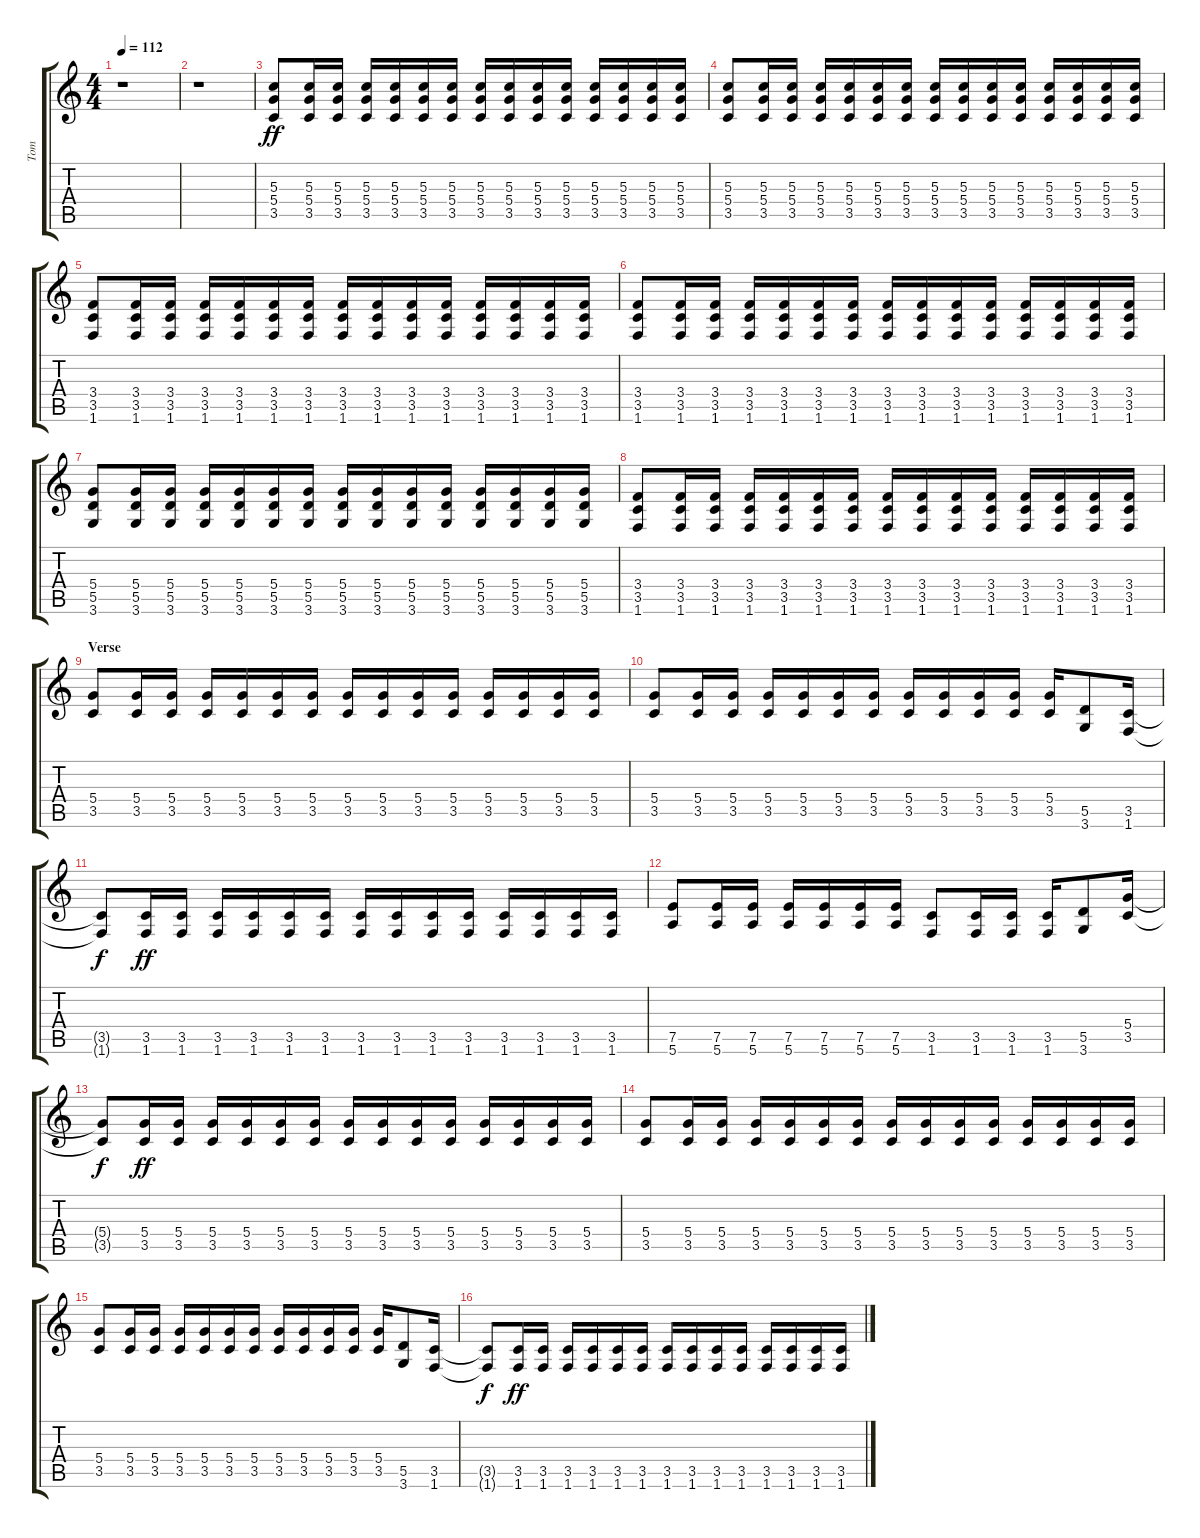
\track ("Tom" "Tom") {instrument overdrivenguitar}
\staff {score tabs}
\tuning (E4 B3 G3 D3 A2 E2) {hide}
\ts (4 4)
\tempo 112
\clef g2
\ks c
r.1{dy ff instrument overdrivenguitar} |
r.1 |
(5.3 5.4 3.5).8 (5.3 5.4 3.5).16 (5.3 5.4 3.5).16 (5.3 5.4 3.5).16 (5.3 5.4 3.5).16 (5.3 5.4 3.5).16 (5.3 5.4 3.5).16 (5.3 5.4 3.5).16 (5.3 5.4 3.5).16 (5.3 5.4 3.5).16 (5.3 5.4 3.5).16 (5.3 5.4 3.5).16 (5.3 5.4 3.5).16 (5.3 5.4 3.5).16 (5.3 5.4 3.5).16 |
(5.3 5.4 3.5).8 (5.3 5.4 3.5).16 (5.3 5.4 3.5).16 (5.3 5.4 3.5).16 (5.3 5.4 3.5).16 (5.3 5.4 3.5).16 (5.3 5.4 3.5).16 (5.3 5.4 3.5).16 (5.3 5.4 3.5).16 (5.3 5.4 3.5).16 (5.3 5.4 3.5).16 (5.3 5.4 3.5).16 (5.3 5.4 3.5).16 (5.3 5.4 3.5).16 (5.3 5.4 3.5).16 |
(3.4 3.5 1.6).8 (3.4 3.5 1.6).16 (3.4 3.5 1.6).16 (3.4 3.5 1.6).16 (3.4 3.5 1.6).16 (3.4 3.5 1.6).16 (3.4 3.5 1.6).16 (3.4 3.5 1.6).16 (3.4 3.5 1.6).16 (3.4 3.5 1.6).16 (3.4 3.5 1.6).16 (3.4 3.5 1.6).16 (3.4 3.5 1.6).16 (3.4 3.5 1.6).16 (3.4 3.5 1.6).16 |
(3.4 3.5 1.6).8 (3.4 3.5 1.6).16 (3.4 3.5 1.6).16 (3.4 3.5 1.6).16 (3.4 3.5 1.6).16 (3.4 3.5 1.6).16 (3.4 3.5 1.6).16 (3.4 3.5 1.6).16 (3.4 3.5 1.6).16 (3.4 3.5 1.6).16 (3.4 3.5 1.6).16 (3.4 3.5 1.6).16 (3.4 3.5 1.6).16 (3.4 3.5 1.6).16 (3.4 3.5 1.6).16 |
(5.4 5.5 3.6).8 (5.4 5.5 3.6).16 (5.4 5.5 3.6).16 (5.4 5.5 3.6).16 (5.4 5.5 3.6).16 (5.4 5.5 3.6).16 (5.4 5.5 3.6).16 (5.4 5.5 3.6).16 (5.4 5.5 3.6).16 (5.4 5.5 3.6).16 (5.4 5.5 3.6).16 (5.4 5.5 3.6).16 (5.4 5.5 3.6).16 (5.4 5.5 3.6).16 (5.4 5.5 3.6).16 |
(3.4 3.5 1.6).8 (3.4 3.5 1.6).16 (3.4 3.5 1.6).16 (3.4 3.5 1.6).16 (3.4 3.5 1.6).16 (3.4 3.5 1.6).16 (3.4 3.5 1.6).16 (3.4 3.5 1.6).16 (3.4 3.5 1.6).16 (3.4 3.5 1.6).16 (3.4 3.5 1.6).16 (3.4 3.5 1.6).16 (3.4 3.5 1.6).16 (3.4 3.5 1.6).16 (3.4 3.5 1.6).16 |
\section ("" "Verse")
(5.4 3.5).8 (5.4 3.5).16 (5.4 3.5).16 (5.4 3.5).16 (5.4 3.5).16 (5.4 3.5).16 (5.4 3.5).16 (5.4 3.5).16 (5.4 3.5).16 (5.4 3.5).16 (5.4 3.5).16 (5.4 3.5).16 (5.4 3.5).16 (5.4 3.5).16 (5.4 3.5).16 |
(5.4 3.5).8 (5.4 3.5).16 (5.4 3.5).16 (5.4 3.5).16 (5.4 3.5).16 (5.4 3.5).16 (5.4 3.5).16 (5.4 3.5).16 (5.4 3.5).16 (5.4 3.5).16 (5.4 3.5).16 (5.4 3.5).16 (5.5 3.6).8 (3.5 1.6).16 |
(3.5{t} 1.6{t}).8{dy f} (3.5 1.6).16{dy ff} (3.5 1.6).16 (3.5 1.6).16 (3.5 1.6).16 (3.5 1.6).16 (3.5 1.6).16 (3.5 1.6).16 (3.5 1.6).16 (3.5 1.6).16 (3.5 1.6).16 (3.5 1.6).16 (3.5 1.6).16 (3.5 1.6).16 (3.5 1.6).16 |
(7.5 5.6).8 (7.5 5.6).16 (7.5 5.6).16 (7.5 5.6).16 (7.5 5.6).16 (7.5 5.6).16 (7.5 5.6).16 (3.5 1.6).8 (3.5 1.6).16 (3.5 1.6).16 (3.5 1.6).16 (5.5 3.6).8 (5.4 3.5).16 |
(5.4{t} 3.5{t}).8{dy f} (5.4 3.5).16{dy ff} (5.4 3.5).16 (5.4 3.5).16 (5.4 3.5).16 (5.4 3.5).16 (5.4 3.5).16 (5.4 3.5).16 (5.4 3.5).16 (5.4 3.5).16 (5.4 3.5).16 (5.4 3.5).16 (5.4 3.5).16 (5.4 3.5).16 (5.4 3.5).16 |
(5.4 3.5).8 (5.4 3.5).16 (5.4 3.5).16 (5.4 3.5).16 (5.4 3.5).16 (5.4 3.5).16 (5.4 3.5).16 (5.4 3.5).16 (5.4 3.5).16 (5.4 3.5).16 (5.4 3.5).16 (5.4 3.5).16 (5.4 3.5).16 (5.4 3.5).16 (5.4 3.5).16 |
(5.4 3.5).8 (5.4 3.5).16 (5.4 3.5).16 (5.4 3.5).16 (5.4 3.5).16 (5.4 3.5).16 (5.4 3.5).16 (5.4 3.5).16 (5.4 3.5).16 (5.4 3.5).16 (5.4 3.5).16 (5.4 3.5).16 (5.5 3.6).8 (3.5 1.6).16 |
(3.5{t} 1.6{t}).8{dy f} (3.5 1.6).16{dy ff} (3.5 1.6).16 (3.5 1.6).16 (3.5 1.6).16 (3.5 1.6).16 (3.5 1.6).16 (3.5 1.6).16 (3.5 1.6).16 (3.5 1.6).16 (3.5 1.6).16 (3.5 1.6).16 (3.5 1.6).16 (3.5 1.6).16 (3.5 1.6).16
